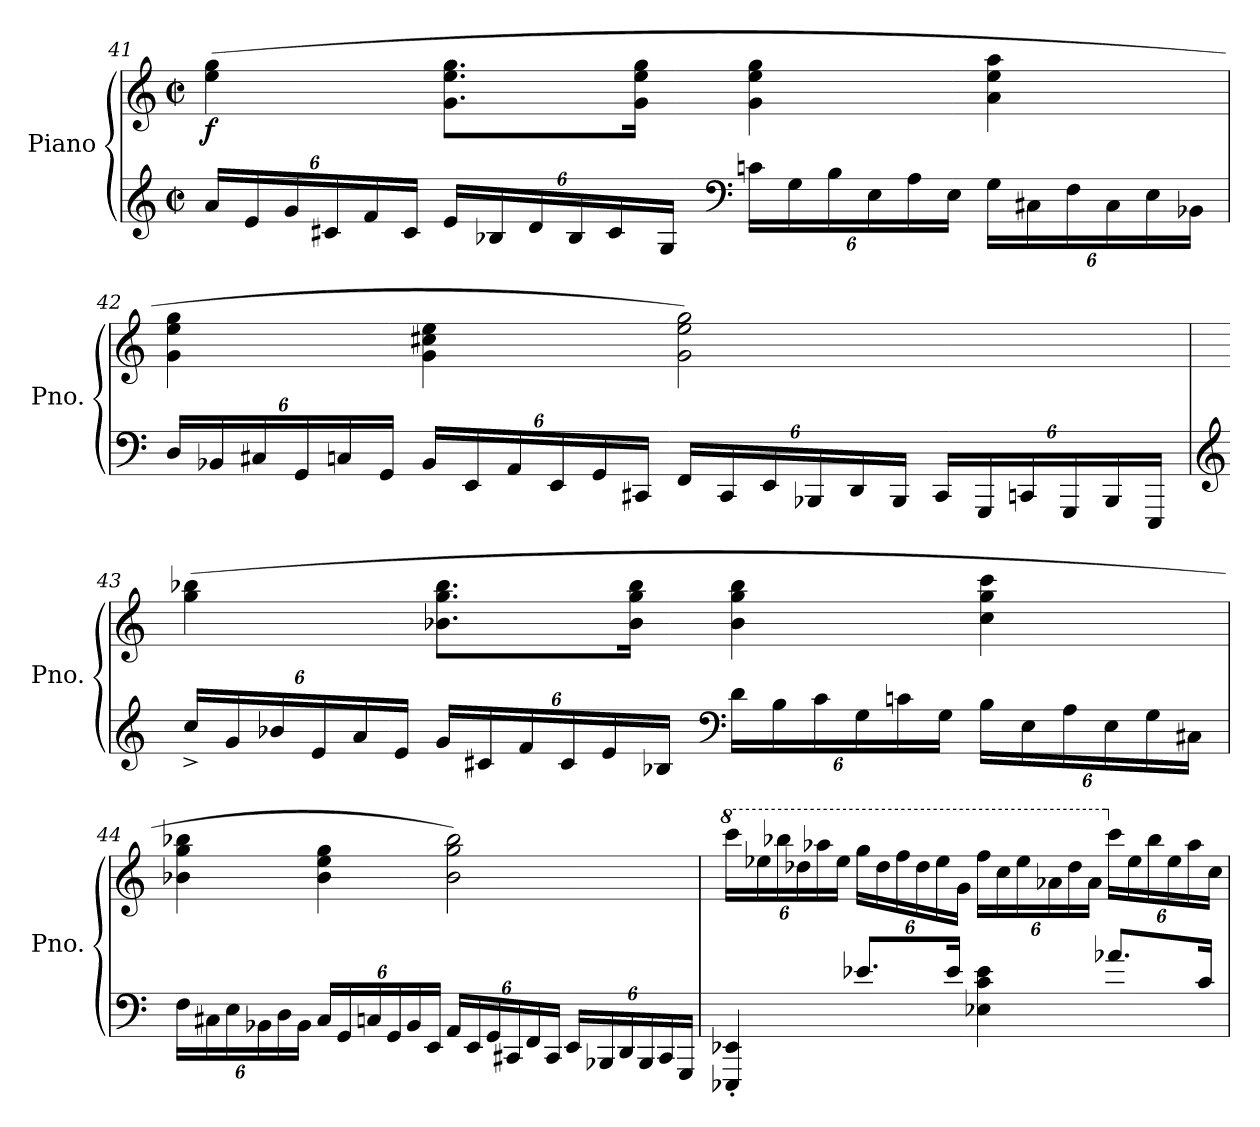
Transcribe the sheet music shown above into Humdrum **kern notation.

**kern	**kern	**dynam
*part1	*part1	*part1
*staff2	*staff1	*staff1/2
*I"Piano	*	*
*I'Pno.	*	*
!!LO:LB:g=z
*clefG2	*clefG2	*
*k[]	*k[]	*
*M2/2	*M2/2	*
*met(c|)	*met(c|)	*
*Xbrackettup	*	*
=41	=41	=41
!	!	!LO:DY:b
24a/LL	(>4ee\ 4gg\	f
24e/	.	.
24g/	.	.
24c#X/	.	.
24f/	.	.
24c#/JJ	.	.
24e/LL	8.g\ 8.ee\ 8.gg\L	.
24B-X/	.	.
24d/	.	.
24B-/	.	.
24c#/	.	.
.	16g\ 16ee\ 16gg\Jk	.
24G/JJ	.	.
*clefF4	*	*
24cn\LL	4g\ 4ee\ 4gg\	.
24G\	.	.
24B-\	.	.
24E\	.	.
24A\	.	.
24E\JJ	.	.
24G\LL	4a\ 4ee\ 4aa\	.
24C#X\	.	.
24F\	.	.
24C#\	.	.
24E\	.	.
24BB-X\JJ	.	.
=42	=42	=42
24D/LL	4g\ 4ee\ 4gg\	.
24BB-X/	.	.
24C#X/	.	.
24GG/	.	.
24Cn/	.	.
24GG/JJ	.	.
24BB-/LL	4g\ 4cc#X\ 4ee\	.
24EE/	.	.
24AA/	.	.
24EE/	.	.
24GG/	.	.
24CC#X/JJ	.	.
24FF/LL	2g\ 2ee\ 2gg\)	.
24CC#/	.	.
24EE/	.	.
24BBB-X/	.	.
24DD/	.	.
24BBB-/JJ	.	.
24CC#/LL	.	.
24GGG/	.	.
24CCn/	.	.
24GGG/	.	.
24BBB-/	.	.
24EEE/JJ	.	.
!!LO:LB:g=z
=43	=43	=43
*clefG2	*	*
24cc^/LL	(>4gg\ 4bb-X\	.
24g/	.	.
24b-X/	.	.
24e/	.	.
24a/	.	.
24e/JJ	.	.
24g/LL	8.b-X\ 8.gg\ 8.bb-\L	.
24c#X/	.	.
24f/	.	.
24c#/	.	.
24e/	.	.
.	16b-\ 16gg\ 16bb-\Jk	.
24B-X/JJ	.	.
*clefF4	*	*
24d\LL	4b-\ 4gg\ 4bb-\	.
24B-\	.	.
24c#\	.	.
24G\	.	.
24cn\	.	.
24G\JJ	.	.
24B-\LL	4cc\ 4gg\ 4ccc\	.
24E\	.	.
24A\	.	.
24E\	.	.
24G\	.	.
24C#X\JJ	.	.
=44	=44	=44
24F\LL	4b-X\ 4gg\ 4bb-X\	.
24C#X\	.	.
24E\	.	.
24BB-X\	.	.
24D\	.	.
24BB-\JJ	.	.
24C#/LL	4b-\ 4ee\ 4gg\	.
24GG/	.	.
24Cn/	.	.
24GG/	.	.
24BB-/	.	.
24EE/JJ	.	.
24AA/LL	2b-\ 2gg\ 2bb-\)	.
24EE/	.	.
24GG/	.	.
24CC#X/	.	.
24FF/	.	.
24CC#/JJ	.	.
24EE/LL	.	.
24BBB-X/	.	.
24DD/	.	.
24BBB-/	.	.
24CC#/	.	.
24GGG/JJ	.	.
!!LO:LB:g=z
=45	=45	=45
*	*8va	*
*	*Xbrackettup	*
4EEE-X/' 4EE-X/'	24cccc\LL	.
.	24eee-X\	.
.	24bbb-X\	.
.	24ddd-X\	.
.	24aaa-X\	.
.	24eee-\JJ	.
8.e-X/L	24ggg\LL	.
.	24ddd-\	.
.	24fff\	.
.	24ddd-\	.
.	24eee-\	.
16e-/Jk	.	.
.	24gg\JJ	.
4E-X\ 4c\ 4e-\	24fff\LL	.
.	24ccc\	.
.	24eee-\	.
.	24aa-X\	.
.	24ddd-\	.
.	24aa-\JJ	.
*	*X8va	*
8.a-X/L	24ccc\LL	.
.	24ee-\	.
.	24bb-\	.
.	24ee-\	.
.	24aa-\	.
16c/Jk	.	.
.	24cc\JJ	.
=	=	=
*-	*-	*-
